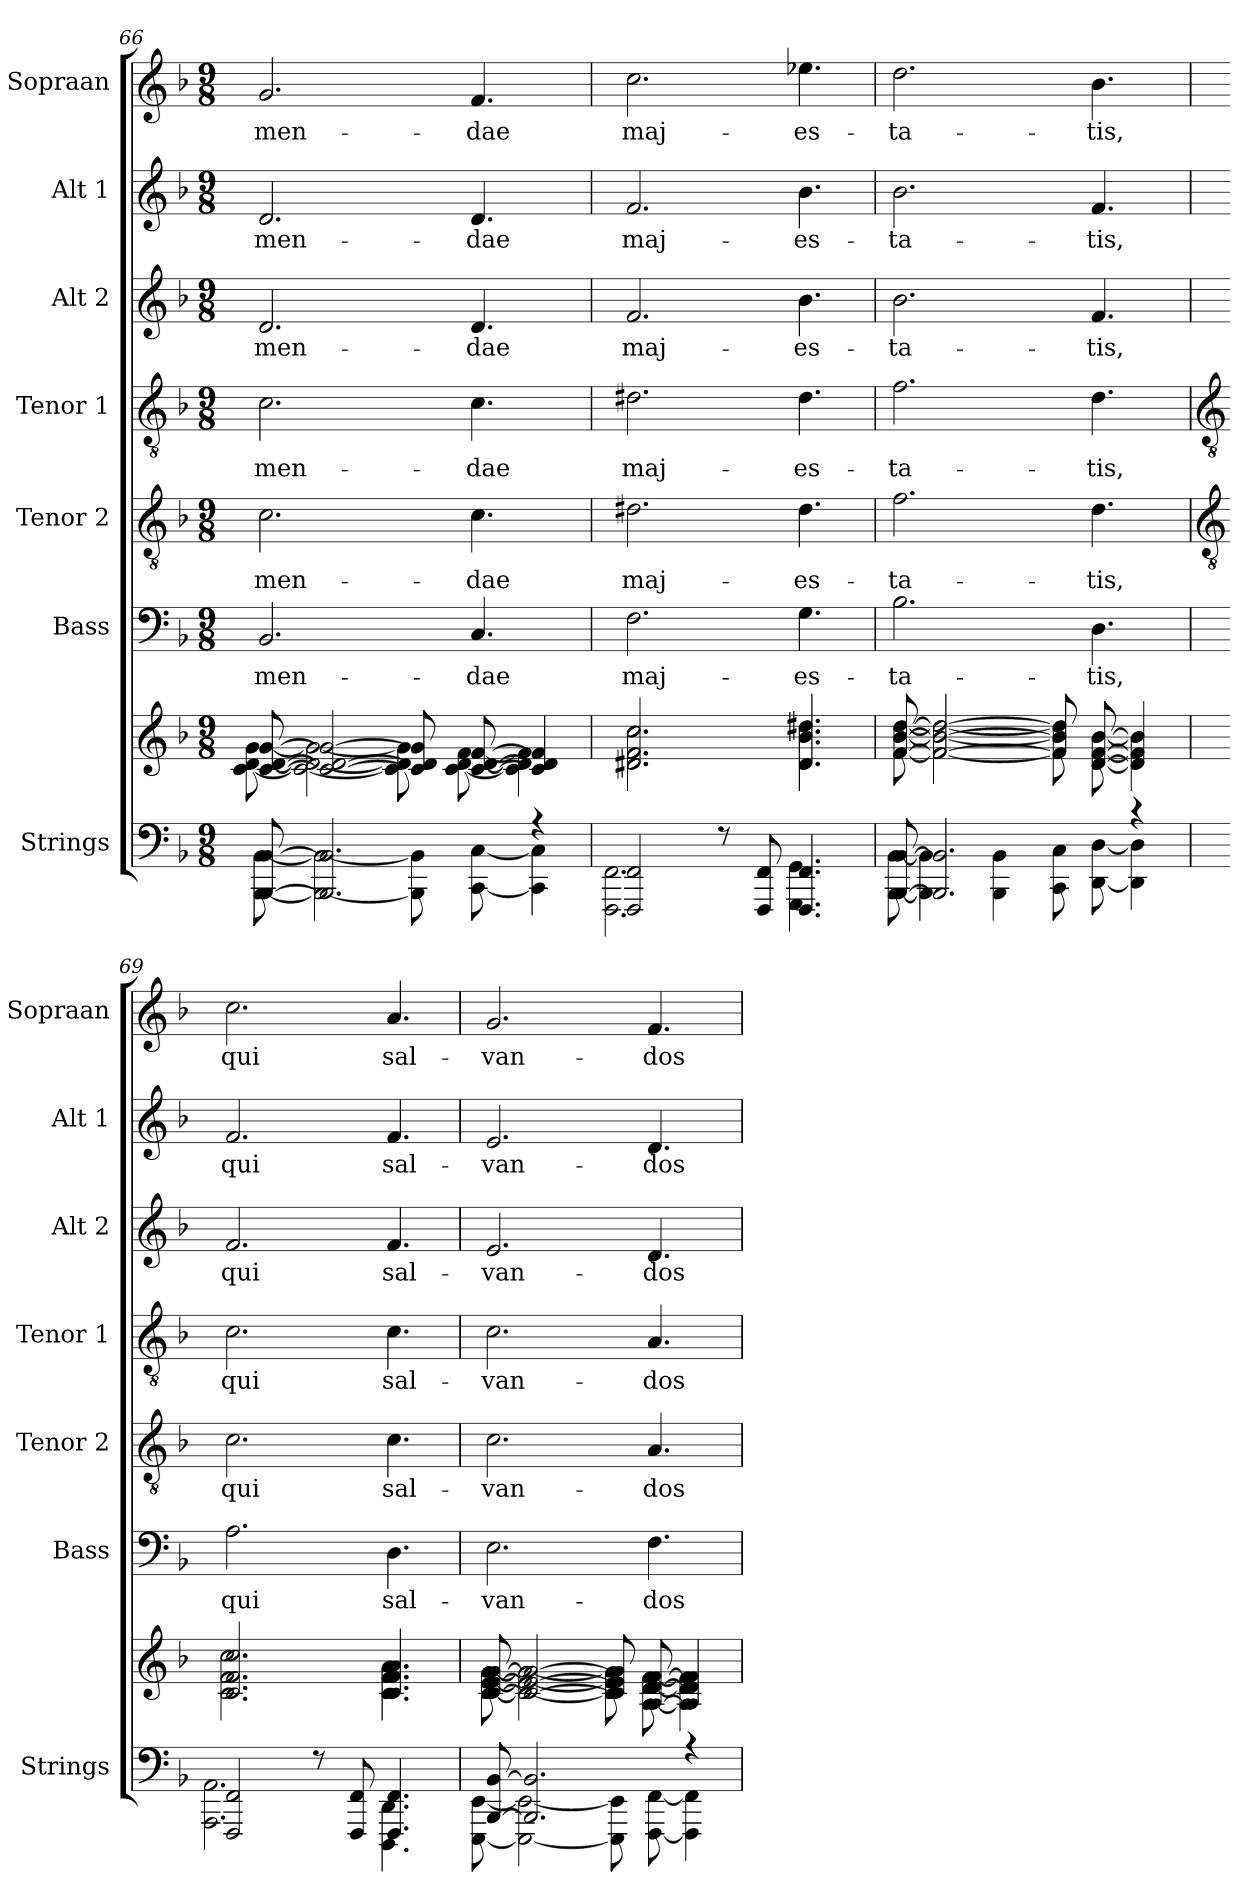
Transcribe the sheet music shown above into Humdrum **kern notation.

**kern	**kern	**kern	**text	**kern	**text	**kern	**text	**kern	**text	**kern	**text	**kern	**text
*part7	*part7	*part6	*part6	*part5	*part5	*part4	*part4	*part3	*part3	*part2	*part2	*part1	*part1
*staff8	*staff7	*staff6	*staff6	*staff5	*staff5	*staff4	*staff4	*staff3	*staff3	*staff2	*staff2	*staff1	*staff1
*I"Strings	*	*I"Bass	*	*I"Tenor 2	*	*I"Tenor 1	*	*I"Alt 2	*	*I"Alt 1	*	*I"Sopraan	*
*I'Strings	*	*I'Bass	*	*I'Tenor 2	*	*I'Tenor 1	*	*I'Alt 2	*	*I'Alt 1	*	*I'Sopraan	*
*clefF4	*clefG2	*clefF4	*	*clefGv2	*	*clefGv2	*	*clefG2	*	*clefG2	*	*clefG2	*
*k[b-]	*k[b-]	*k[b-]	*	*k[b-]	*	*k[b-]	*	*k[b-]	*	*k[b-]	*	*k[b-]	*
*F:	*F:	*F:	*	*F:	*	*F:	*	*F:	*	*F:	*	*F:	*
*M9/8	*M9/8	*M9/8	*	*M9/8	*	*M9/8	*	*M9/8	*	*M9/8	*	*M9/8	*
=66	=66	=66	=66	=66	=66	=66	=66	=66	=66	=66	=66	=66	=66
*^	*^	*	*	*	*	*	*	*	*	*	*	*	*
!	!	!	!	!	!LO:LY:b	!	!LO:LY:b	!	!LO:LY:b	!	!LO:LY:b	!	!LO:LY:b	!	!LO:LY:b
[8BBB-/ [8BB-/	[8BBB-\ [8BB-\	[8c/ [8d/ [8g/	[8c\ [8d\ [8g\	2.BB-	-men-	2.c	-men-	2.c	-men-	2.d	-men-	2.d	-men-	2.g	-men-
2.BBB-/] 2.BB-/]	2BBB-\_ 2BB-\_	2c/_ 2d/_ 2g/_	2c\_ 2d\_ 2g\_	.	.	.	.	.	.	.	.	.	.	.	.
.	8BBB-\] 8BB-\]	8c/] 8d/] 8g/]	8c\] 8d\] 8g\]	.	.	.	.	.	.	.	.	.	.	.	.
!	!	!	!	!	!LO:LY:b	!	!LO:LY:b	!	!LO:LY:b	!	!LO:LY:b	!	!LO:LY:b	!	!LO:LY:b
.	[8CC\ [8C\	[8c/ [8d/ [8f/	[8c\ [8d\ [8f\	4.C	-dae	4.c	-dae	4.c	-dae	4.d	-dae	4.d	-dae	4.f	-dae
4r	4CC\] 4C\]	4c/] 4d/] 4f/]	4c\] 4d\] 4f\]	.	.	.	.	.	.	.	.	.	.	.	.
=67	=67	=67	=67	=67	=67	=67	=67	=67	=67	=67	=67	=67	=67	=67	=67
!	!	!	!	!	!LO:LY:b	!	!LO:LY:b	!	!LO:LY:b	!	!LO:LY:b	!	!LO:LY:b	!	!LO:LY:b
2FFF/ 2FF/	2.FFF\ 2.FF\	2.d#X/ 2.f/ 2.cc/	2.d#X\ 2.f\ 2.cc\	2.F	maj-	2.d#X	maj-	2.d#X	maj-	2.f	maj-	2.f	maj-	2.cc	maj-
8r	.	.	.	.	.	.	.	.	.	.	.	.	.	.	.
8FFF/ 8FF/	.	.	.	.	.	.	.	.	.	.	.	.	.	.	.
!	!	!	!	!	!LO:LY:b	!	!LO:LY:b	!	!LO:LY:b	!	!LO:LY:b	!	!LO:LY:b	!	!LO:LY:b
4.FFF/ 4.FF/	4.GGG\ 4.GG\	4.d#/ 4.b-/ 4.dd#X/	4.d#\ 4.b-\ 4.dd#X\	4.G	-es-	4.d#	-es-	4.d#	-es-	4.b-	-es-	4.b-	-es-	4.ee-X	-es-
=68	=68	=68	=68	=68	=68	=68	=68	=68	=68	=68	=68	=68	=68	=68	=68
!	!	!	!	!	!LO:LY:b	!	!LO:LY:b	!	!LO:LY:b	!	!LO:LY:b	!	!LO:LY:b	!	!LO:LY:b
[8BBB-/ [8BB-/	[8BBB-\ [8BB-\	[8f/ [8b-/ [8dd/	[8f\ [8b-\ [8dd\	2.B-	-ta-	2.f	-ta-	2.f	-ta-	2.b-	-ta-	2.b-	-ta-	2.dd	-ta-
2.BBB-/] 2.BB-/]	4BBB-\] 4BB-\]	2f/_ 2b-/_ 2dd/_	2f\_ 2b-\_ 2dd\_	.	.	.	.	.	.	.	.	.	.	.	.
.	4BBB-\ 4BB-\	.	.	.	.	.	.	.	.	.	.	.	.	.	.
.	8CC\ 8C\	8f/] 8b-/] 8dd/]	8f\] 8b-\] 8dd\]	.	.	.	.	.	.	.	.	.	.	.	.
!	!	!	!	!	!LO:LY:b	!	!LO:LY:b	!	!LO:LY:b	!	!LO:LY:b	!	!LO:LY:b	!	!LO:LY:b
.	[8DD\ [8D\	[8d/ [8f/ [8b-/	[8d\ [8f\ [8b-\	4.D	-tis,	4.d	-tis,	4.d	-tis,	4.f	-tis,	4.f	-tis,	4.b-	-tis,
4r	4DD\] 4D\]	4d/] 4f/] 4b-/]	4d\] 4f\] 4b-\]	.	.	.	.	.	.	.	.	.	.	.	.
!!LO:LB:g=z
=69	=69	=69	=69	=69	=69	=69	=69	=69	=69	=69	=69	=69	=69	=69	=69
*	*	*	*	*	*	*clefGv2	*	*clefGv2	*	*	*	*	*	*	*
!	!	!	!	!	!LO:LY:b	!	!LO:LY:b	!	!LO:LY:b	!	!LO:LY:b	!	!LO:LY:b	!	!LO:LY:b
2FFF/ 2FF/	2.AAA\ 2.AA\	2.c/ 2.f/ 2.cc/	2.c\ 2.f\ 2.cc\	2.A	qui	2.c	qui	2.c	qui	2.f	qui	2.f	qui	2.cc	qui
8r	.	.	.	.	.	.	.	.	.	.	.	.	.	.	.
8FFF/ 8FF/	.	.	.	.	.	.	.	.	.	.	.	.	.	.	.
!	!	!	!	!	!LO:LY:b	!	!LO:LY:b	!	!LO:LY:b	!	!LO:LY:b	!	!LO:LY:b	!	!LO:LY:b
4.FFF/ 4.FF/	4.DDD\ 4.DD\	4.c/ 4.f/ 4.a/	4.c\ 4.f\ 4.a\	4.D	sal-	4.c	sal-	4.c	sal-	4.f	sal-	4.f	sal-	4.a	sal-
=70	=70	=70	=70	=70	=70	=70	=70	=70	=70	=70	=70	=70	=70	=70	=70
!	!	!	!	!	!LO:LY:b	!	!LO:LY:b	!	!LO:LY:b	!	!LO:LY:b	!	!LO:LY:b	!	!LO:LY:b
[8BBB-/ [8BB-/	[8EEE\ [8EE\	[8c/ [8e/ [8g/	[8c\ [8e\ [8g\	2.E	-van-	2.c	-van-	2.c	-van-	2.e	-van-	2.e	-van-	2.g	-van-
2.BBB-/] 2.BB-/]	2EEE\_ 2EE\_	2c/_ 2e/_ 2g/_	2c\_ 2e\_ 2g\_	.	.	.	.	.	.	.	.	.	.	.	.
.	8EEE\] 8EE\]	8c/] 8e/] 8g/]	8c\] 8e\] 8g\]	.	.	.	.	.	.	.	.	.	.	.	.
!	!	!	!	!	!LO:LY:b	!	!LO:LY:b	!	!LO:LY:b	!	!LO:LY:b	!	!LO:LY:b	!	!LO:LY:b
.	[8FFF\ [8FF\	[8A/ [8d/ [8f/	[8A\ [8d\ [8f\	4.F	-dos	4.A	-dos	4.A	-dos	4.d	-dos	4.d	-dos	4.f	-dos
4r	4FFF\] 4FF\]	4A/] 4d/] 4f/]	4A\] 4d\] 4f\]	.	.	.	.	.	.	.	.	.	.	.	.
*v	*v	*	*	*	*	*	*	*	*	*	*	*	*	*	*
*	*v	*v	*	*	*	*	*	*	*	*	*	*	*	*
=	=	=	=	=	=	=	=	=	=	=	=	=	=
*-	*-	*-	*-	*-	*-	*-	*-	*-	*-	*-	*-	*-	*-
